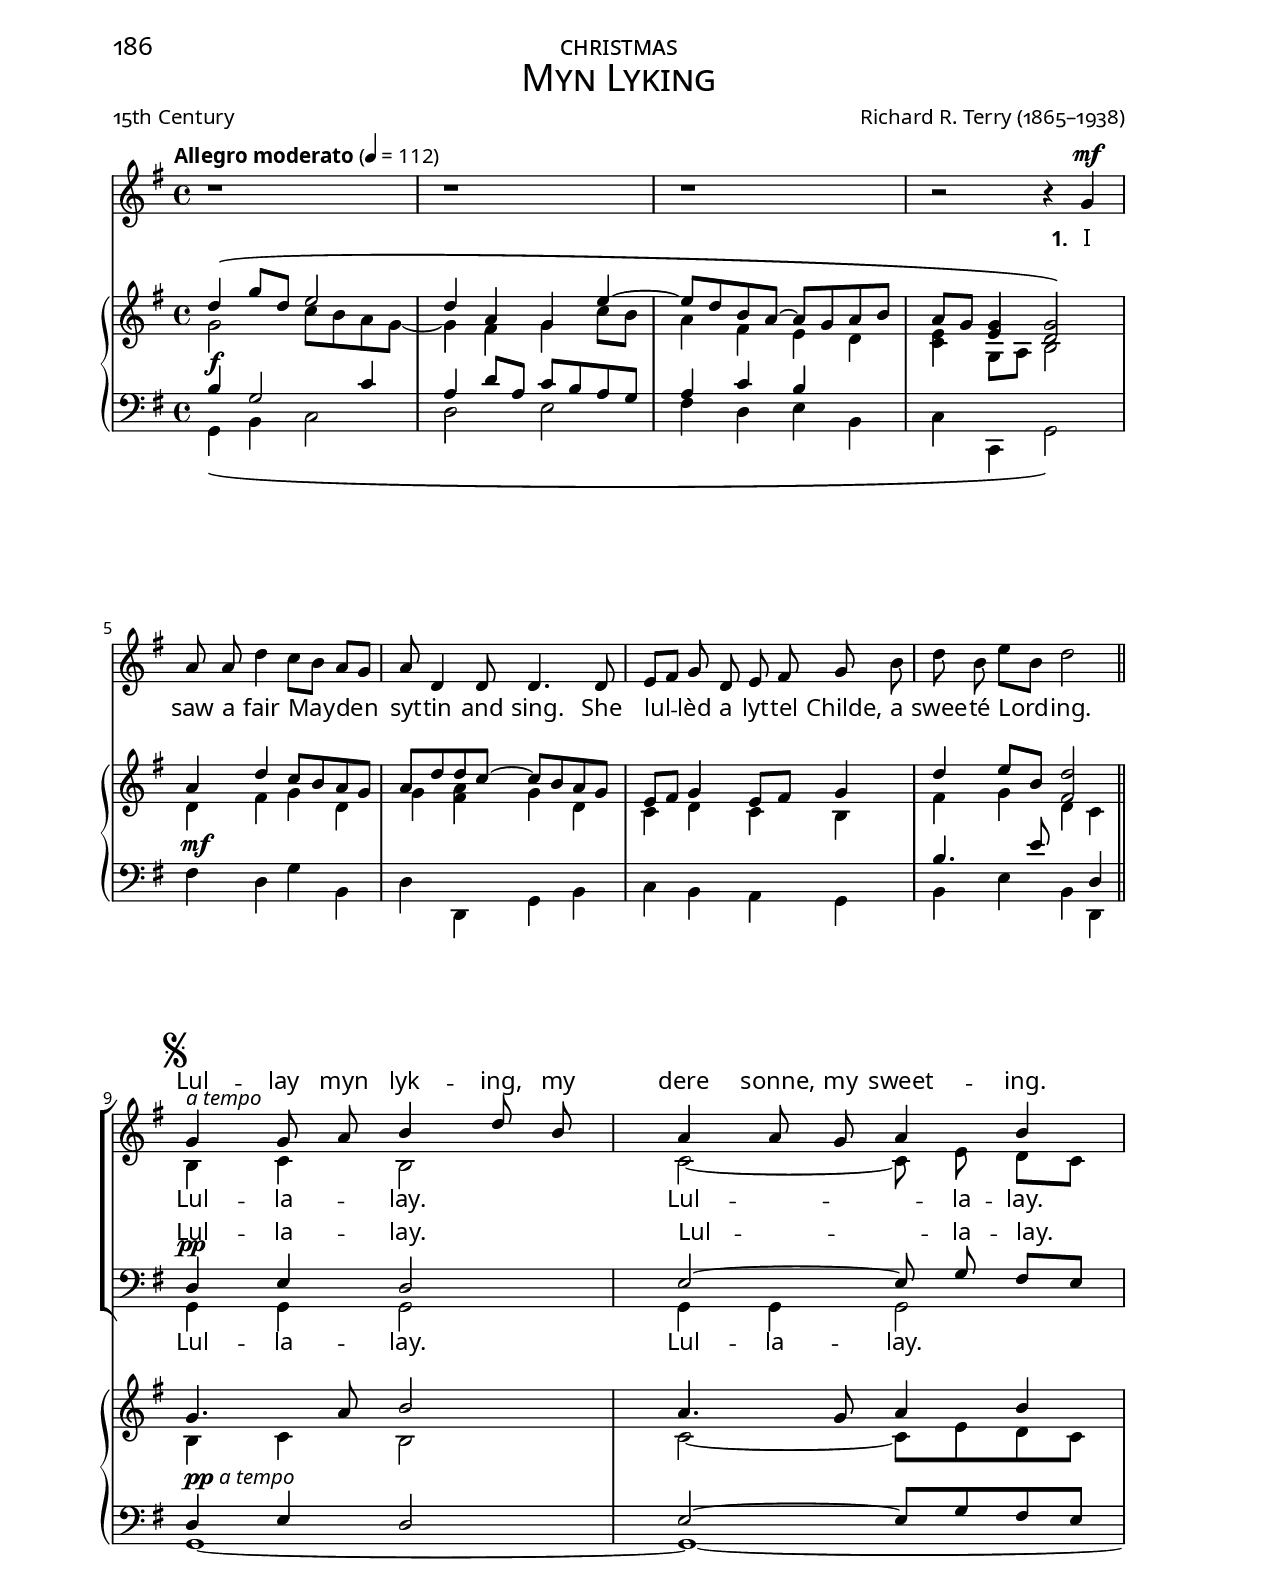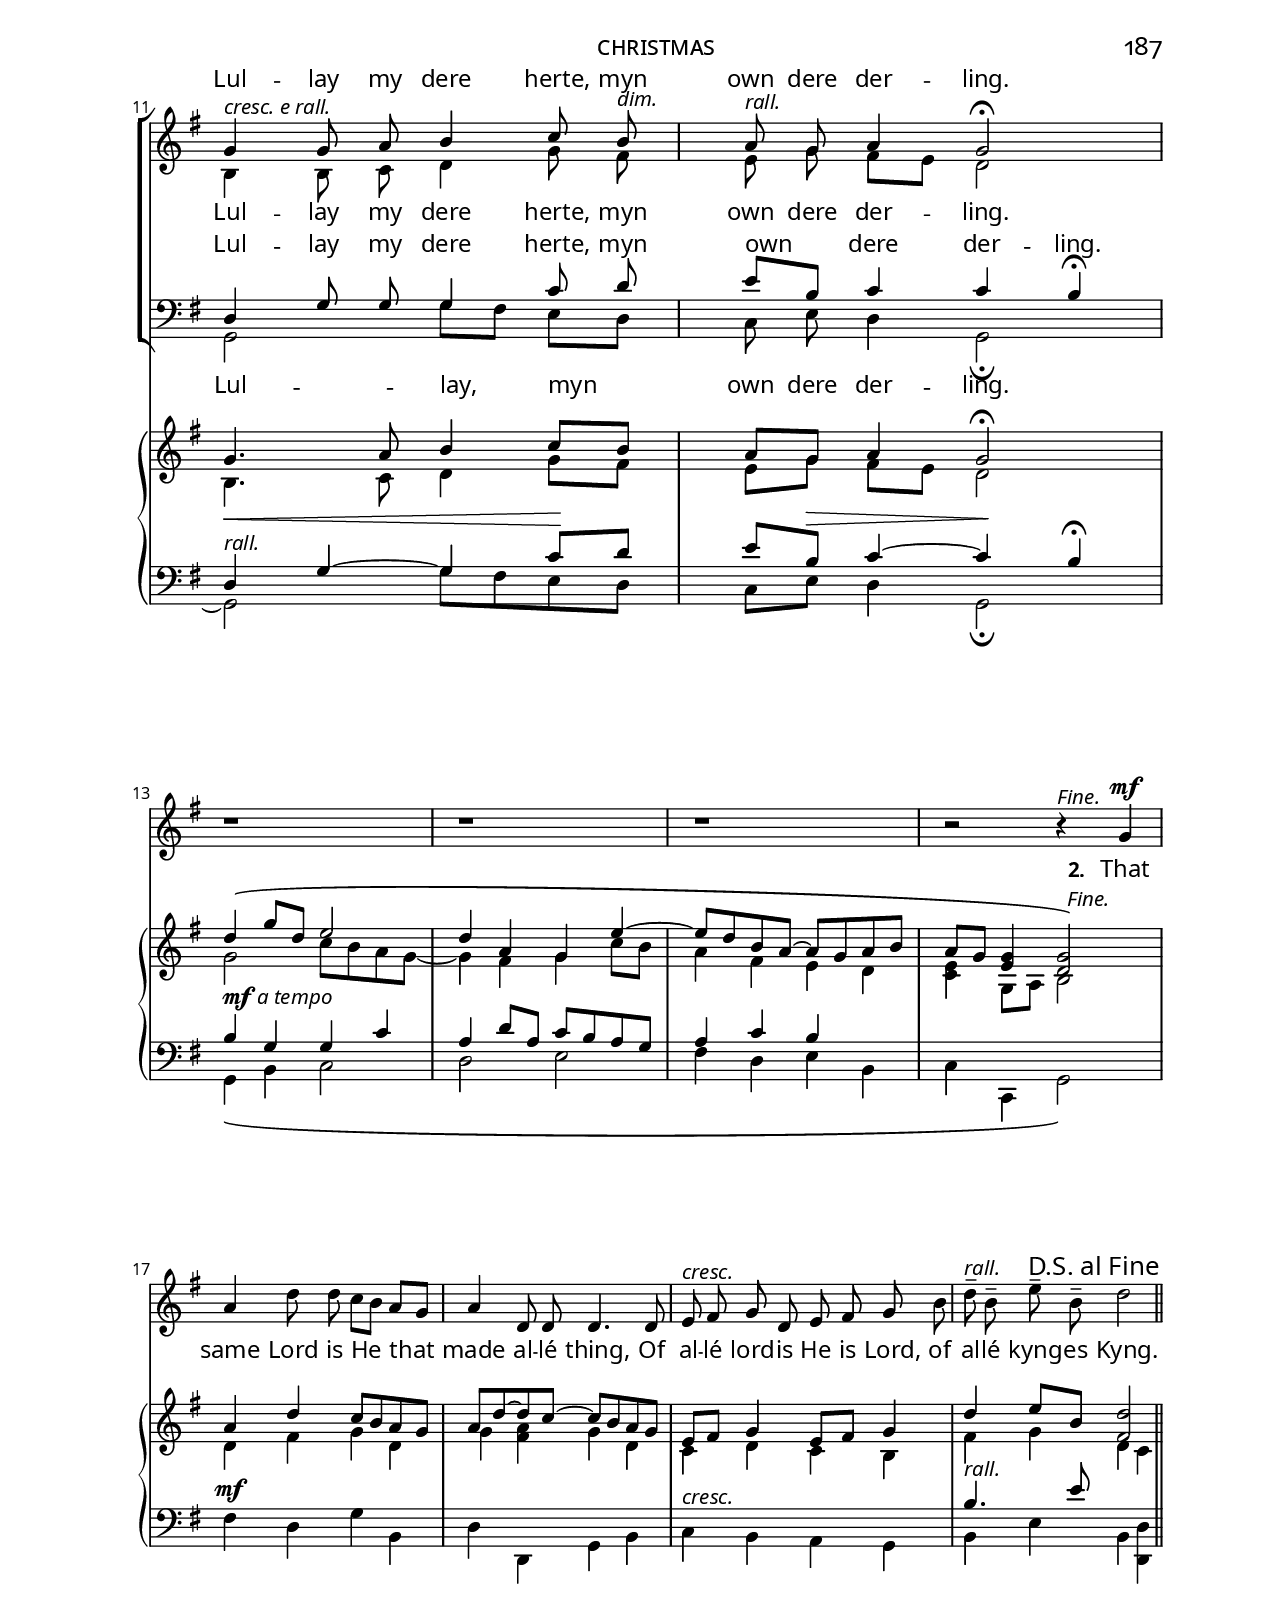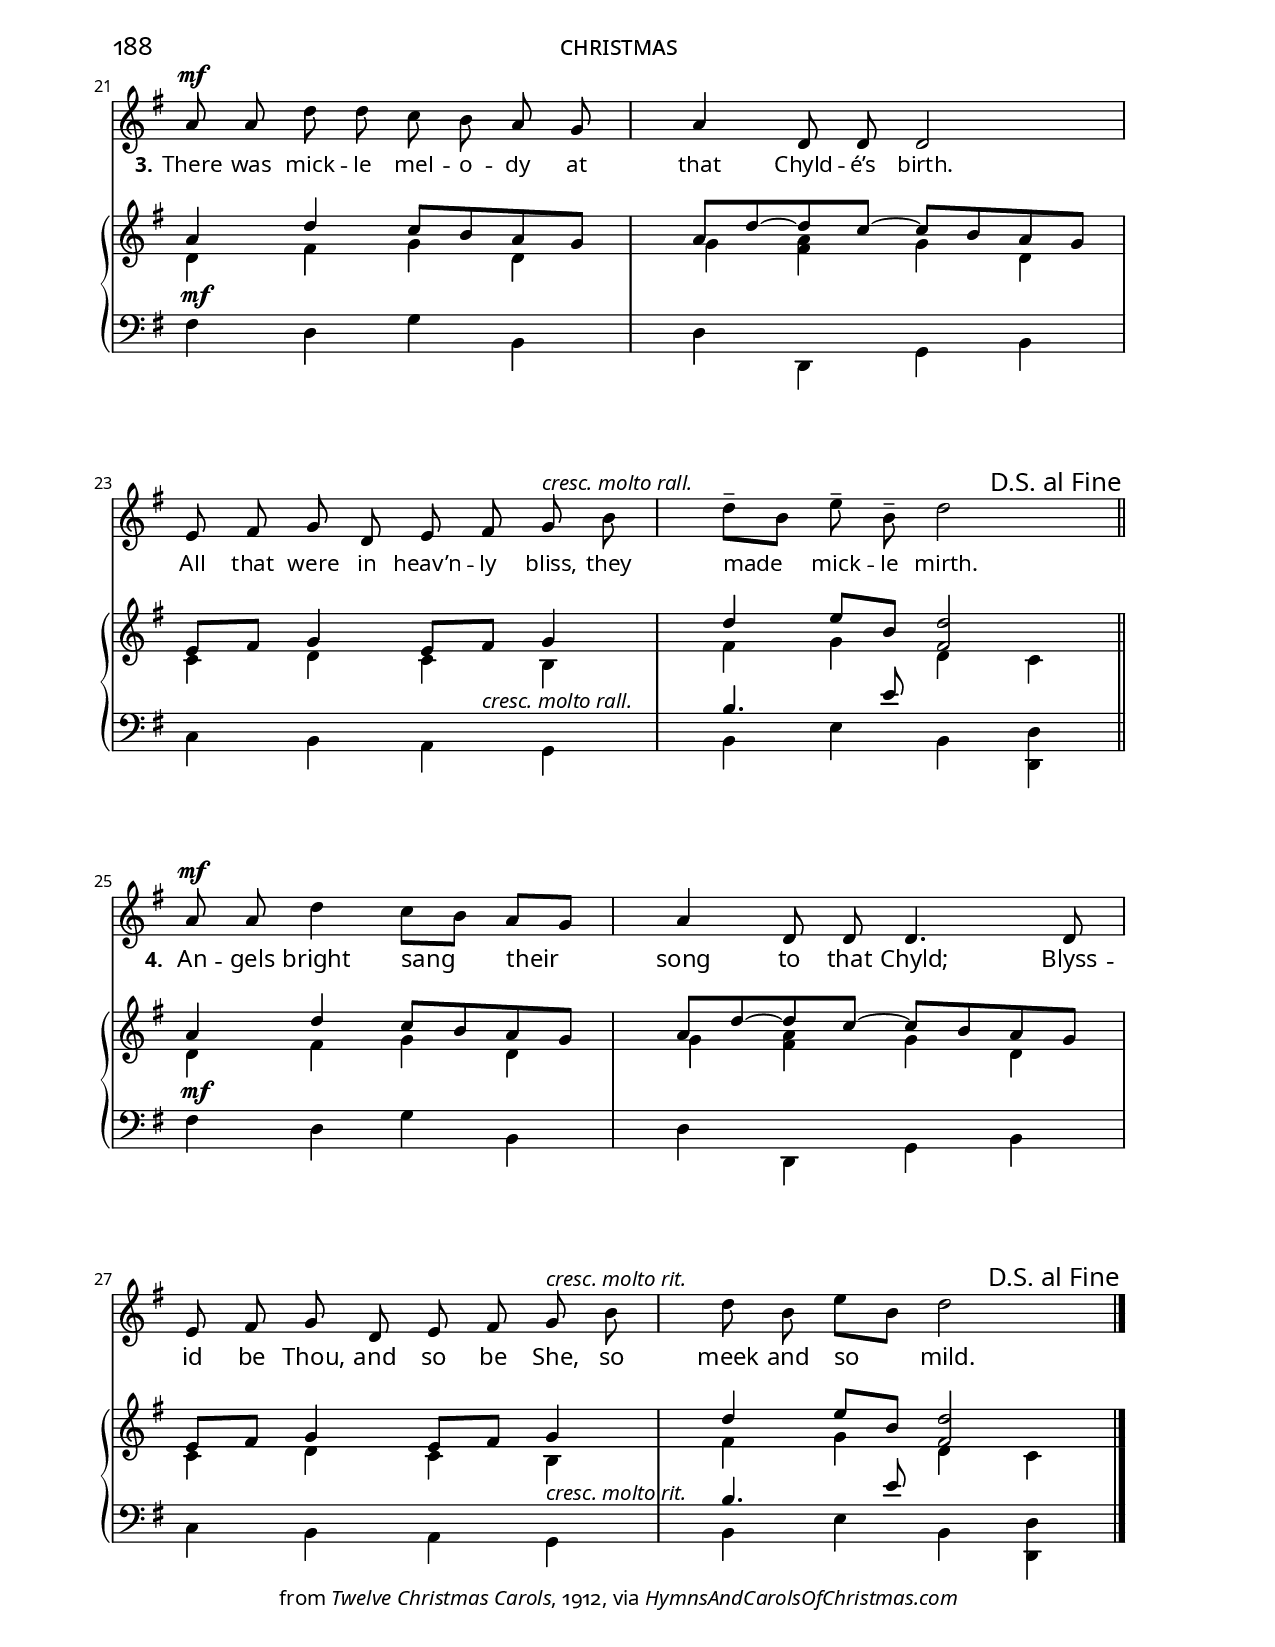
\version "2.14.2"
\include "util.ly"
\header {
  title = \markup{\override #'(font-name . "Garamond Premr Pro Smbd Subh"){ \abs-fontsize #18 \smallCapsOldStyle"Myn Lyking"}}
  poet = \markup\oldStyleNum"15th Century"
  composer = \markup\oldStyleNum"Richard R. Terry (1865–1938)"
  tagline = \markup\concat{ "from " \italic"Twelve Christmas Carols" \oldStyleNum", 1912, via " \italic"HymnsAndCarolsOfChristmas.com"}
}
\paper {
  paper-height = 11\in
  paper-width = 8.5\in
  indent = 0\in
  %system-system-spacing = #'((basic-distance . 10) (padding . 0))
  system-system-spacing =
    #'((basic-distance . 0)
       (minimum-distance . 0)
       (padding . -5)
       (stretchability . 100))
  ragged-last-bottom = ##f
  ragged-bottom = ##f
  two-sided = ##t
  inner-margin = 1\in
  outer-margin = 0.75\in
  top-margin = 0.26\in
  bottom-margin = 0.25\in
  first-page-number = #186
  print-first-page-number = ##t
  headerLine = \markup{ \smallCapsOldStyle"christmas"}
  oddHeaderMarkup = \markup\fill-line{
     \abs-fontsize #12.5
     \combine 
        \fill-line{"" \on-the-fly #print-page-number-check-first
        \oldStylePageNum""
        }
        \fill-line{\headerLine}
  }
  evenHeaderMarkup = \markup {
     \abs-fontsize #12.5
     \combine
        \on-the-fly #print-page-number-check-first
        \oldStylePageNum""
        \fill-line{\headerLine}
  }
}
#(set-global-staff-size 18) \paper{ #(define fonts (make-pango-font-tree "Garamond Premr Pro" "Garamond Premr Pro" "Garamond Premr Pro" (/ 18 20))) }
global = {
  \key g \major
  \time 4/4
  \autoBeamOff
  \override DynamicLineSpanner #'staff-padding = #0.0
  \override DynamicLineSpanner #'Y-extent = #'(-0 . 0)
  \mergeDifferentlyHeadedOn
  \mergeDifferentlyDottedOn
}
verseRests = { r1 | r1 | r1 | r2 r4 }
verseRestsII = { r1 | r1 | r1 | r2 r4^\markup\italic"Fine." }
verseMusic = \relative c'' {
  g4^\mf |
  
  a8 a d4 c8[ b] a[ g] |
  a d,4 d8 d4. d8 |
  e[ fis] g d e fis g b |
  d b e[ b] d2 \bar "||" \break
}
verseMusicII = \relative c'' {
  g4^\mf |
  
  a4 d8 d c8[ b] a[ g] |
  a4 d,8 d d4. d8 |
  e^\markup\italic"cresc." fis g d e fis g b |
  d--^\markup\italic"rall." b-- e-- b-- d2 \bar "||" 
  \once \override Score.RehearsalMark #'break-visibility = #end-of-line-visible
  \once \override Score.RehearsalMark #'self-alignment-X = #RIGHT
  \mark "D.S. al Fine"
  \break 
  
  a8^\mf a d d c8 b a g |
  a4 d,8 d d2 |
  e8 fis g d e fis g^\markup\italic"cresc. molto rall." b |
  d[-- b] e-- b-- d2 \bar "||"
  \once \override Score.RehearsalMark #'break-visibility = #end-of-line-visible
  \once \override Score.RehearsalMark #'self-alignment-X = #RIGHT
  \mark "D.S. al Fine"
  \break 
  
  a8^\mf a d4 c8[ b] a[ g] |
  a4 d,8 d d4. d8 |
  e fis g d e fis g^\markup\italic"cresc. molto rit." b |
  d b e[ b] d2 \bar "|."
  \once \override Score.RehearsalMark #'break-visibility = #end-of-line-visible
  \once \override Score.RehearsalMark #'self-alignment-X = #RIGHT
  \mark "D.S. al Fine"
}

sopMusic = \relative c'' {
  \mark \markup { \musicglyph #"scripts.segno" }
  g4^\markup\italic"a tempo" g8 a b4 d8 b |
  a4 a8 g a4 b |
  g^\markup\italic"cresc. e rall." g8 a b4 c8 b^\markup\italic"dim." |
  a^\markup\italic"rall." g a4 g2\fermata \break
}
verseWords = \lyricmode {
  \set stanza = #"1. "
  I saw a fair May -- den syt -- tin and sing.
  She lul -- lèd a lyt -- tel Childe, a swee -- té Lord -- ing.
  
  \repeat unfold 21 {\skip1}
  \set stanza = #"2. "
  That same Lord is He that made al -- lé thing,
  Of al -- lé lord -- is He is Lord, of al -- lé kyng -- es Kyng.
  
\override LyricText #'font-size = #0.8
  \set stanza = #"3."
  There was mick -- le mel -- o -- dy at that Chyld -- é’s birth.
  All that were in heav’n -- ly bliss, they made mick -- le mirth.
  
\override LyricText #'font-size = #1.3
  \set stanza = #"4. "
  An -- gels bright sang their song to that Chyld;
  Blyss -- id be Thou, and so be She, so meek and so mild.
}
sopWords = \lyricmode {
  \repeat unfold 22 {\skip1}
  Lul -- lay myn lyk -- ing, my dere sonne, my sweet -- ing.
  Lul -- lay my dere herte, myn own dere der -- ling.
}

altoMusic = \relative c' {
  b4 c b2 |
  c~ c8 e d[ c] |
  b4 b8 c d4 g8 fis |
  e g fis[ e] d2
}
altoWords = \lyricmode {
  Lul -- la -- lay.
  Lul -- la -- lay.
  Lul -- lay my dere herte, myn own dere der -- ling.
}
altoWordsII = \lyricmode {
%\markup\italic
  \set stanza = #"2. "
  \set ignoreMelismata = ##t
}
altoWordsIII = \lyricmode {
  \set stanza = #"3. "
  \set ignoreMelismata = ##t
}
altoWordsIV = \lyricmode {
  \set stanza = #"4. "
  \set ignoreMelismata = ##t
}
altoWordsV = \lyricmode {
  \set stanza = #"5. "
  \set ignoreMelismata = ##t
}
altoWordsVI = \lyricmode {
  \set stanza = #"6. "
  \set ignoreMelismata = ##t
}
tenorMusic = \relative c' {
  d,4^\pp e d2 |
  e~ e8 g fis[ e] |
  d4 g8 g g4 c8 d |
  e[ b] c4 c b\fermata
}
tenorWords = \lyricmode {
  Lul -- la -- lay.
  Lul -- la -- lay.
  Lul -- lay my dere herte, myn own dere der -- ling.
}

bassMusic = \relative c {
  g4 g g2 |
  g4 g g2 |
  g2 g'8[ fis] e[ d] |
  c e d4 g,2\fermata
}
bassWords = \lyricmode {
  Lul -- la -- lay.
  Lul -- la -- lay.
  Lul -- lay, myn own dere der -- ling.
}

chorusRests = { s1*8 }

pianoRH = \relative c' {
  << \new Voice { \voiceOne 
                  d'4\( g8[ d] e2 |
                  d4 a g e'~ |
                  e8[ d b a]~ a[ g a b] |
                  a[ g] <g e>4 <g d>2\) |
                  
                  a4 d c8[ b a g] |
                  a[ d d c]~ c[ b a g] |
                  e[ fis] g4 e8[ fis] g4 |
                  d' e8[ b] <d fis,>2 |
                  
                  g,4. a8 b2 |
                  a4. g8 a4 b |
                  g4. a8 b4 c8[ b] |
                  a[ g] a4 g2\fermata |
                  
                  
                  d'4\( g8[ d] e2 |
                  d4 a g e'~ |
                  e8[ d b a]~ a[ g a b] |
                  a[ g] <g e>4 <g d>2\) |
                  
                  a4 d c8[ b a g] |
                  a[ d~ d c]~ c[ b a g] |
                  e[ fis] g4 e8[ fis] g4 |
                  d' e8[ b] <d fis,>2 |
                  
                  a4 d c8[ b a g] |
                  a[ d~ d c]~ c[ b a g] |
                  e[ fis] g4 e8[ fis] g4 |
                  d' e8[ b] <d fis,>2 |
                  
                  a4 d c8[ b a g] |
                  a[ d~ d c]~ c[ b a g] |
                  e[ fis] g4 e8[ fis] g4 |
                  d' e8[ b] <d fis,>2 |
                }
     \new Voice { \voiceTwo
                  g,2 c8[ b a g]~ |
                  g4 fis g c8[ b] |
                  a4 fis e d |
                  <c e> g8[ a] b2 |
                  
                  d4 fis g d |
                  g <a fis> g d |
                  c d c b |
                  fis' g d c |
                  
                  b c b2 |
                  c~ c8[ e d c] |
                  b4. c8 d4 g8[ fis] |
                  e[ g] fis[ e] d2 |
                  
                  
                  g2 c8[ b a g]~ |
                  g4 fis g c8[ b] |
                  a4 fis e d |
                  <c e> g8[ a] << b2 { s16 s4..^\markup\italic"Fine."} >> |
                  
                  d4 fis g d |
                  g <a fis> g d |
                  c d c b |
                  fis' g d c |
                  
                  d4 fis g d |
                  g <a fis> g d |
                  c d c b |
                  fis' g d c |
                  
                  d4 fis g d |
                  g <a fis> g d |
                  c d c b |
                  fis' g d c |
                }
  >>
}
pianoLH = \relative c' {
  << \new Voice { \voiceOne 
                  b4^\f g2 c4 |
                  a d8[ a] c[ b a g] |
                  a4 c b s |
                  s1 |
                  
                  s1^\mf |
                  s1 |
                  s1 |
                  b4. e8 s4 d,4 |
                  
                  d4^\markup{\dynamic"pp" \italic "a tempo"} e d2 |
                  e2~ e8[ g fis e] |
                  d4^\markup\italic"rall."^\< g~ g c8[\! d] |
                  e[ b]^\> c4~ c\! b\fermata |
                  
                  
                  b4^\markup{\dynamic"mf" \italic"a tempo"} g4 g c |
                  a d8[ a] c[ b a g] |
                  a4 c b s |
                  s2. s4 |
                  
                  s1^\mf |
                  s1 |
                  s1^\markup\italic"cresc." |
                  b4.^\markup\italic"rall." e8 s2 |
                  
                  s1^\mf |
                  s1 |
                  s2 s8 s4.^\markup\italic"cresc. molto rall." |
                  b4. e8 s2 |
                  
                  s1^\mf |
                  s1 |
                  s2 s4 s^\markup\italic"cresc. molto rit." |
                  b4. e8 s2 |
                }
     \new Voice { \voiceTwo
                  g,,4\( b c2 |
                  d e |
                  fis4 d e b |
                  c c, g'2\) |
                  
                  fis'4 d g b, |
                  d d, g  b |
                  c b a g |
                  b e b d, |
                  
                  g1~ |
                  g~ |
                  g2 g'8[ fis e d] |
                  c[ e] d4 g,2\fermata
                  
                  
                  g4\( b c2 |
                  d e |
                  fis4 d e b |
                  c c, g'2\) |
                  
                  fis'4 d g b, |
                  d d, g  b |
                  c b a g |
                  b e b <d d,> |
                  
                  fis4 d g b, |
                  d d, g  b |
                  c b a g |
                  b e b <d d,> |
                  
                  fis4 d g b, |
                  d d, g  b |
                  c b a g |
                  b e b <d d,> |
                }
  >>
}

\score {
  <<
   \new ChoirStaff <<
    \new Staff = women <<
      \new Voice = "sopranos" { \global \tempo "Allegro moderato" 4 = 112 \verseRests \verseMusic \voiceOne \sopMusic \oneVoice \verseRestsII \verseMusicII }
      \new Voice = "altos" { \voiceTwo \global \chorusRests \altoMusic }
    >>
    \new Lyrics \with { alignAboveContext = #"women" \override VerticalAxisGroup #'nonstaff-relatedstaff-spacing = #'((basic-distance . 1))} \lyricsto "sopranos" \sopWords
    \new Lyrics = "altosVI"  \with { alignBelowContext = #"women"} \lyricsto "altos" \altoWordsVI
    \new Lyrics = "altosV"  \with { alignBelowContext = #"women"} \lyricsto "altos" \altoWordsV
    \new Lyrics = "altosIV"  \with { alignBelowContext = #"women"} \lyricsto "altos" \altoWordsIV
    \new Lyrics = "altosIII"  \with { alignBelowContext = #"women"} \lyricsto "altos" \altoWordsIII
    \new Lyrics = "altosII"  \with { alignBelowContext = #"women"} \lyricsto "altos" \altoWordsII
    \new Lyrics = "altos"  \with { alignBelowContext = #"women"} \lyricsto "altos" \altoWords
    \context Lyrics = "altos" \lyricsto "sopranos" \verseWords
   \new Staff = men <<
      \clef bass
      \new Voice = "tenors" { \voiceOne \global \chorusRests \tenorMusic }
      \new Voice = "basses" { \voiceTwo \global \chorusRests \bassMusic }
    >>
    \new Lyrics \with { alignAboveContext = #"men" \override VerticalAxisGroup #'nonstaff-relatedstaff-spacing = #'((basic-distance . 1)) } \lyricsto "tenors" \tenorWords
    \new Lyrics \with { alignBelowContext = #"men" \override VerticalAxisGroup #'nonstaff-relatedstaff-spacing = #'((basic-distance . 1)) } \lyricsto "basses" \bassWords
  >>
    \new PianoStaff << \new Staff { \global \new Voice { \pianoRH } } \new Staff { \global \clef "bass" \pianoLH } >>
  >>
  \layout {
  \context {
    \Lyrics
    \override LyricText #'font-size = #1.3
    \override LyricSpace #'minimum-distance = #0.8
  }
    \context {
      \Score
      \override SpacingSpanner #'base-shortest-duration = #(ly:make-moment 1 2)
      \override SpacingSpanner #'common-shortest-duration = #(ly:make-moment 1 2)
    }
    \context {
      % Remove all empty staves
      \Staff \RemoveEmptyStaves \override VerticalAxisGroup #'remove-first = ##t
    }
    \context {
      \Lyrics
      \override LyricText #'X-offset = #center-on-word
    }
  }
}

